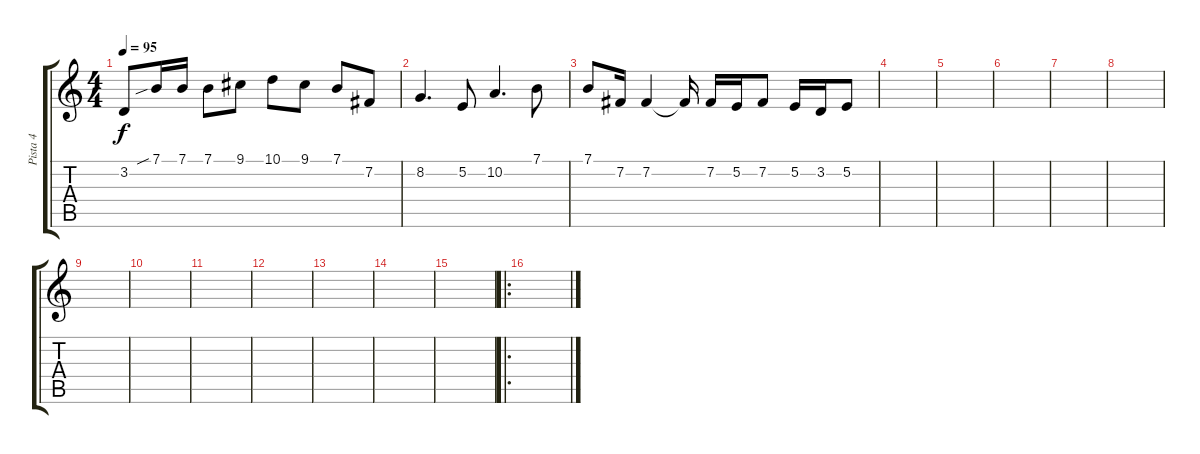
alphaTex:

\track ("Pista 4" "Pista 4") {instrument trumpet}
\staff {score tabs}
\tuning (E4 B3 G3 D3 A2 E2) {hide}
\ts (4 4)
\tempo 95
\clef g2
\ks c
3.2.8{dy f} 7.1{sib}.16 7.1.16 7.1.8 9.1.8 10.1.8 9.1.8 7.1.8 7.2.8 |
8.2.4{d} 5.2.8 10.2.4{d} 7.1.8 |
7.1.8 7.2.16 7.2.4 7.2{t}.16 7.2.16 5.2.16 7.2.8 5.2.16 3.2.16 5.2.8 |
|
|
|
|
|
|
|
|
|
|
|
|
\ro
